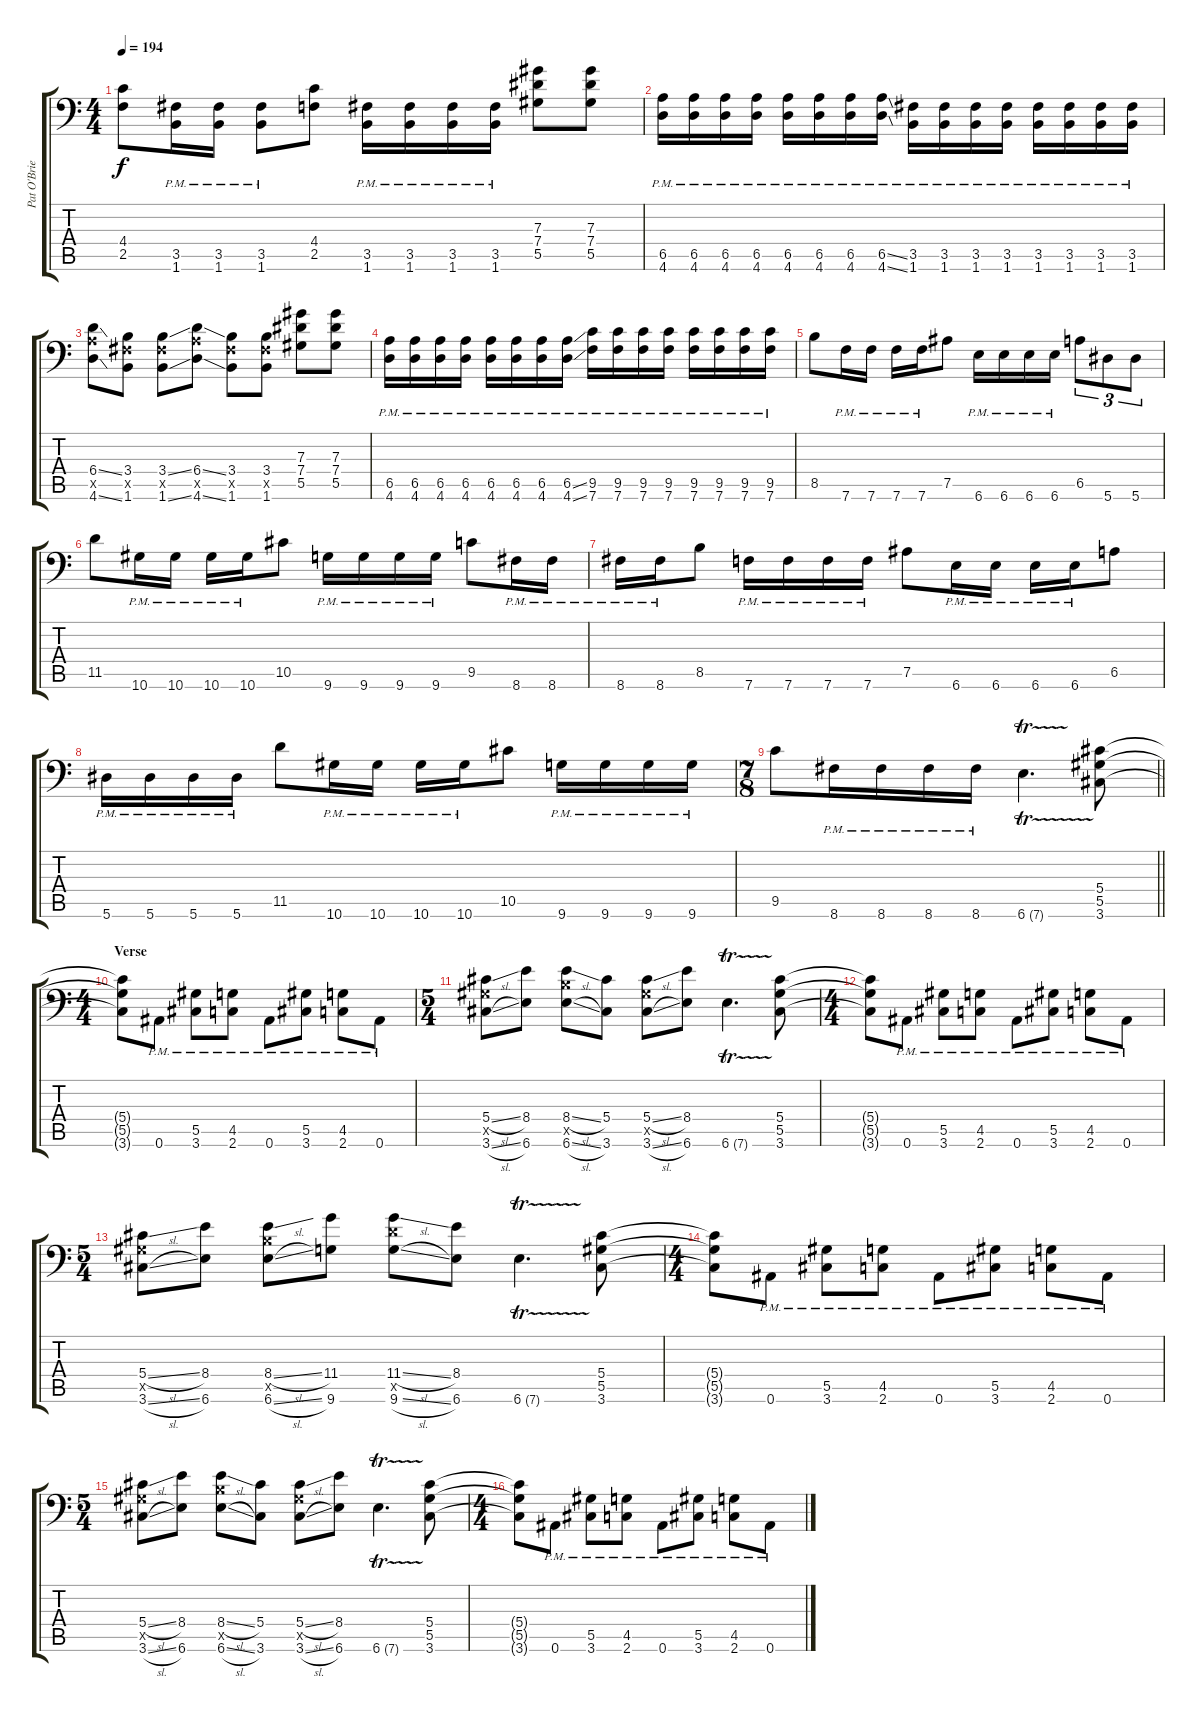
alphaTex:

\track ("Pat O'Brien" "Pat O'Brie") {instrument distortionguitar}
\staff {score tabs}
\tuning (Bb3 F3 Db3 Ab2 Eb2 Bb1) {hide}
\ts (4 4)
\tempo 194
\clef f4
\ks c
(4.4 2.5).8{dy f} (3.5{pm} 1.6{pm}).16 (3.5{pm} 1.6{pm}).16 (3.5{pm} 1.6{pm}).8 (4.4 2.5).8 (3.5{pm} 1.6{pm}).16 (3.5{pm} 1.6{pm}).16 (3.5{pm} 1.6{pm}).16 (3.5{pm} 1.6{pm}).16 (7.3 7.4 5.5).8 (7.3 7.4 5.5).8 |
(6.5{pm} 4.6{pm}).16 (6.5{pm} 4.6{pm}).16 (6.5{pm} 4.6{pm}).16 (6.5{pm} 4.6{pm}).16 (6.5{pm} 4.6{pm}).16 (6.5{pm} 4.6{pm}).16 (6.5{pm} 4.6{pm}).16 (6.5{ss pm} 4.6{ss pm}).16 (3.5{pm} 1.6{pm}).16 (3.5{pm} 1.6{pm}).16 (3.5{pm} 1.6{pm}).16 (3.5{pm} 1.6{pm}).16 (3.5{pm} 1.6{pm}).16 (3.5{pm} 1.6{pm}).16 (3.5{pm} 1.6{pm}).16 (3.5{pm} 1.6{pm}).16 |
(6.4{ss} 6.5{x} 4.6{ss}).8 (3.4 3.5{x} 1.6).8 (3.4{ss} 3.5{x} 1.6{ss}).8 (6.4{ss} 6.5{x} 4.6{ss}).8 (3.4 3.5{x} 1.6).8 (3.4 3.5{x} 1.6).8 (7.3 7.4 5.5).8 (7.3 7.4 5.5).8 |
(6.5{pm} 4.6{pm}).16 (6.5{pm} 4.6{pm}).16 (6.5{pm} 4.6{pm}).16 (6.5{pm} 4.6{pm}).16 (6.5{pm} 4.6{pm}).16 (6.5{pm} 4.6{pm}).16 (6.5{pm} 4.6{pm}).16 (6.5{ss pm} 4.6{ss pm}).16 (9.5{pm} 7.6{pm}).16 (9.5{pm} 7.6{pm}).16 (9.5{pm} 7.6{pm}).16 (9.5{pm} 7.6{pm}).16 (9.5{pm} 7.6{pm}).16 (9.5{pm} 7.6{pm}).16 (9.5{pm} 7.6{pm}).16 (9.5{pm} 7.6{pm}).16 |
8.5.8 7.6{pm}.16 7.6{pm}.16 7.6{pm}.16 7.6{pm}.16 7.5.8 6.6{pm}.16 6.6{pm}.16 6.6{pm}.16 6.6{pm}.16 6.5.8{tu (3 2)} 5.6.8{tu (3 2)} 5.6.8{tu (3 2)} |
11.5.8 10.6{pm}.16 10.6{pm}.16 10.6{pm}.16 10.6{pm}.16 10.5.8 9.6{pm}.16 9.6{pm}.16 9.6{pm}.16 9.6{pm}.16 9.5.8 8.6{pm}.16 8.6{pm}.16 |
8.6{pm}.16 8.6{pm}.16 8.5.8 7.6{pm}.16 7.6{pm}.16 7.6{pm}.16 7.6{pm}.16 7.5.8 6.6{pm}.16 6.6{pm}.16 6.6{pm}.16 6.6{pm}.16 6.5.8 |
5.6{pm}.16 5.6{pm}.16 5.6{pm}.16 5.6{pm}.16 11.5.8 10.6{pm}.16 10.6{pm}.16 10.6{pm}.16 10.6{pm}.16 10.5.8 9.6{pm}.16 9.6{pm}.16 9.6{pm}.16 9.6{pm}.16 |
\ts (7 8)
\barLineRight lightlight
9.5.8 8.6{pm}.16 8.6{pm}.16 8.6{pm}.16 8.6{pm}.16 6.6{tr (7 16)}.4{d} (5.4 5.5 3.6).8 |
\ts (4 4)
\section ("" "Verse")
(5.4{t} 5.5{t} 3.6{t}).8 0.6{pm}.8 (5.5{pm} 3.6{pm}).8 (4.5{pm} 2.6{pm}).8 0.6{pm}.8 (5.5{pm} 3.6{pm}).8 (4.5{pm} 2.6{pm}).8 0.6{pm}.8 |
\ts (5 4)
(5.4{sl} 5.5{x} 3.6{sl}).8 (8.4 6.6).8 (8.4{sl} 8.5{x} 6.6{sl}).8 (5.4 3.6).8 (5.4{sl} 5.5{x} 3.6{sl}).8 (8.4 6.6).8 6.6{tr (7 16)}.4{d} (5.4 5.5 3.6).8 |
\ts (4 4)
(5.4{t} 5.5{t} 3.6{t}).8 0.6{pm}.8 (5.5{pm} 3.6{pm}).8 (4.5{pm} 2.6{pm}).8 0.6{pm}.8 (5.5{pm} 3.6{pm}).8 (4.5{pm} 2.6{pm}).8 0.6{pm}.8 |
\ts (5 4)
(5.4{sl} 5.5{x} 3.6{sl}).8 (8.4 6.6).8 (8.4{sl} 8.5{x} 6.6{sl}).8 (11.4 9.6).8 (11.4{sl} 11.5{x} 9.6{sl}).8 (8.4 6.6).8 6.6{tr (7 16)}.4{d} (5.4 5.5 3.6).8 |
\ts (4 4)
(5.4{t} 5.5{t} 3.6{t}).8 0.6{pm}.8 (5.5{pm} 3.6{pm}).8 (4.5{pm} 2.6{pm}).8 0.6{pm}.8 (5.5{pm} 3.6{pm}).8 (4.5{pm} 2.6{pm}).8 0.6{pm}.8 |
\ts (5 4)
(5.4{sl} 5.5{x} 3.6{sl}).8 (8.4 6.6).8 (8.4{sl} 8.5{x} 6.6{sl}).8 (5.4 3.6).8 (5.4{sl} 5.5{x} 3.6{sl}).8 (8.4 6.6).8 6.6{tr (7 16)}.4{d} (5.4 5.5 3.6).8 |
\ts (4 4)
(5.4{t} 5.5{t} 3.6{t}).8 0.6{pm}.8 (5.5{pm} 3.6{pm}).8 (4.5{pm} 2.6{pm}).8 0.6{pm}.8 (5.5{pm} 3.6{pm}).8 (4.5{pm} 2.6{pm}).8 0.6{pm}.8
